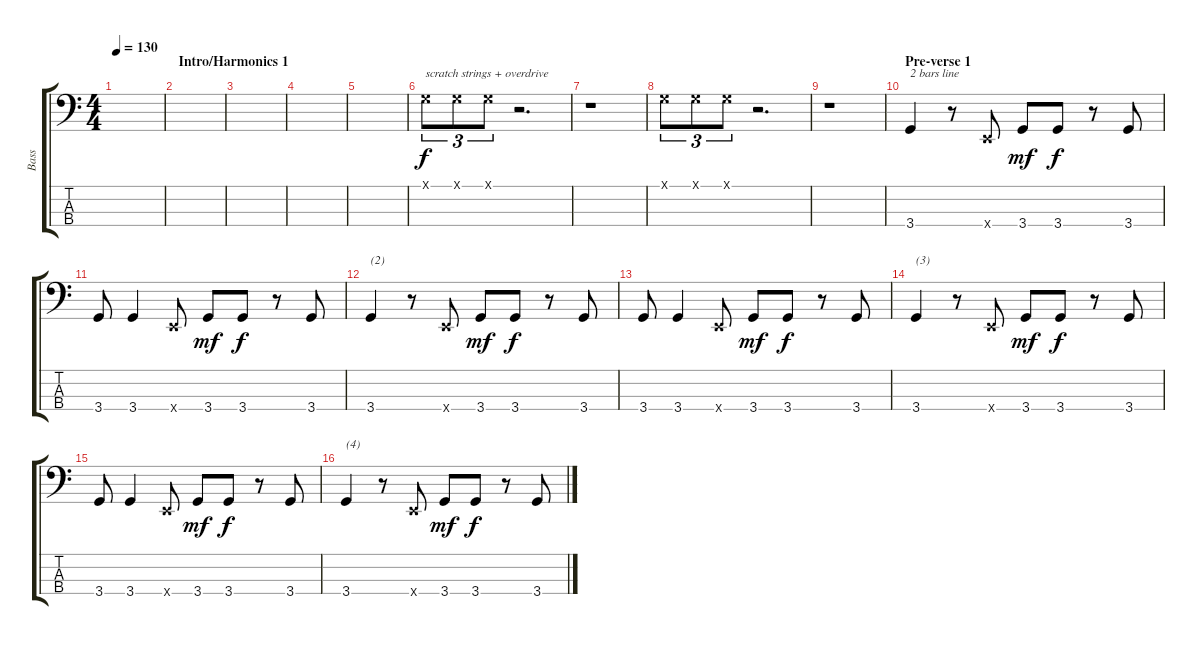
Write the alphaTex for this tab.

\track ("Bass" "Bass") {instrument electricbasspick}
\staff {score tabs}
\tuning (G2 D2 A1 E1) {hide}
\ts (4 4)
\tempo 130
\clef f4
\ks c
|
\section ("" "Intro/Harmonics 1")
|
|
|
|
0.1{x}.8{tu (3 2) txt "scratch strings + overdrive" instrument overdrivenguitar} 0.1{x}.8{tu (3 2)} 0.1{x}.8{tu (3 2)} r.2{d} |
r.1 |
0.1{x}.8{tu (3 2)} 0.1{x}.8{tu (3 2)} 0.1{x}.8{tu (3 2)} r.2{d} |
r.1 |
\section ("" "Pre-verse 1")
3.4.4{txt "2 bars line" instrument electricbasspick} r.8 0.4{x}.8 3.4.8{dy mf} 3.4.8{dy f} r.8 3.4.8 |
3.4.8 3.4.4 0.4{x}.8 3.4.8{dy mf} 3.4.8{dy f} r.8 3.4.8 |
3.4.4{txt "(2)"} r.8 0.4{x}.8 3.4.8{dy mf} 3.4.8{dy f} r.8 3.4.8 |
3.4.8 3.4.4 0.4{x}.8 3.4.8{dy mf} 3.4.8{dy f} r.8 3.4.8 |
3.4.4{txt "(3)"} r.8 0.4{x}.8 3.4.8{dy mf} 3.4.8{dy f} r.8 3.4.8 |
3.4.8 3.4.4 0.4{x}.8 3.4.8{dy mf} 3.4.8{dy f} r.8 3.4.8 |
3.4.4{txt "(4)"} r.8 0.4{x}.8 3.4.8{dy mf} 3.4.8{dy f} r.8 3.4.8
